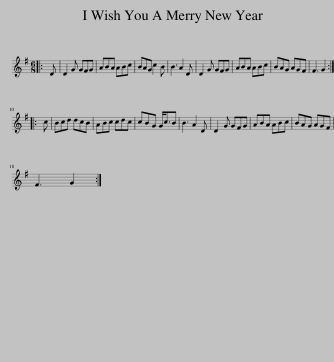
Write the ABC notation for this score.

X:1
L:1/8
M:6/8
I:linebreak $
K:G
V:1 treble
V:1
|: D | D2 G GFG | ABA ABc | BAG c2 B | B3 A2 D | %5
 D2 G GFG | ABA ABc | BAG AGF | F3 G2 ::$ c | %10
 Bcd dcB | ABc cdc | cBG G<cB | B3 A2 D | D2 G GFG | %15
 ABA ABc | BAG AGF |$ F3 G2 :| %18
